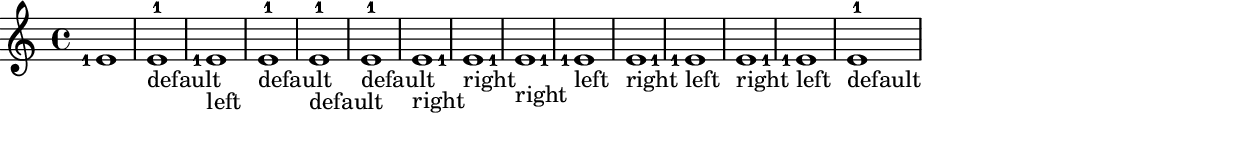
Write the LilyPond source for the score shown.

%% Generated by lilypond-book
%% Options: [exampleindent=10.16\mm,indent=0\mm,line-width=160\mm]
\include "lilypond-book-preamble.ly"


% ****************************************************************
% Start cut-&-pastable-section
% ****************************************************************



\paper {
  indent = 0\mm
  line-width = 160\mm
  % offset the left padding, also add 1mm as lilypond creates cropped
  % images with a little space on the right
  line-width = #(- line-width (* mm  3.000000) (* mm 1))
}

\layout {
  
}





% ****************************************************************
% ly snippet:
% ****************************************************************
\sourcefilename "/home/gub/NewGub/gub/target/linux-x86/src/lilypond-git.sv.gnu.org--lilypond.git-release-unstable/input/regression/unset-once.ly"
\sourcefileline 0
\version "2.19.21"

\header {

  texidoc = "@code{\\once \\unset} should change a context property
value for just one timestep and then return to the previous value."

}
\relative {
  \set fingeringOrientations = #'(left)
  <e'-1>1 |
  \once \unset fingeringOrientations
  <e-1>-"default" |
  <e-1>-"left" |

  \unset fingeringOrientations
  <e-1>-"default" |
  \once\unset fingeringOrientations
  <e-1>-"default" |
  <e-1>-"default" |
  \set Score.fingeringOrientations = #'(right)
  <e-1>-"right"
  \once\unset fingeringOrientations
  <e-1>-"right"
  <e-1>-"right"
  \once\set fingeringOrientations = #'(left)
  <e-1>-"left"
  <e-1>-"right"
  \set fingeringOrientations = #'(left)
  <e-1>-"left"
  \once \unset fingeringOrientations
  <e-1>-"right"
  <e-1>-"left"
  \unset fingeringOrientations
  \set Score.fingeringOrientations = #'(up down)
  <e-1>-"default"
}



% ****************************************************************
% end ly snippet
% ****************************************************************
